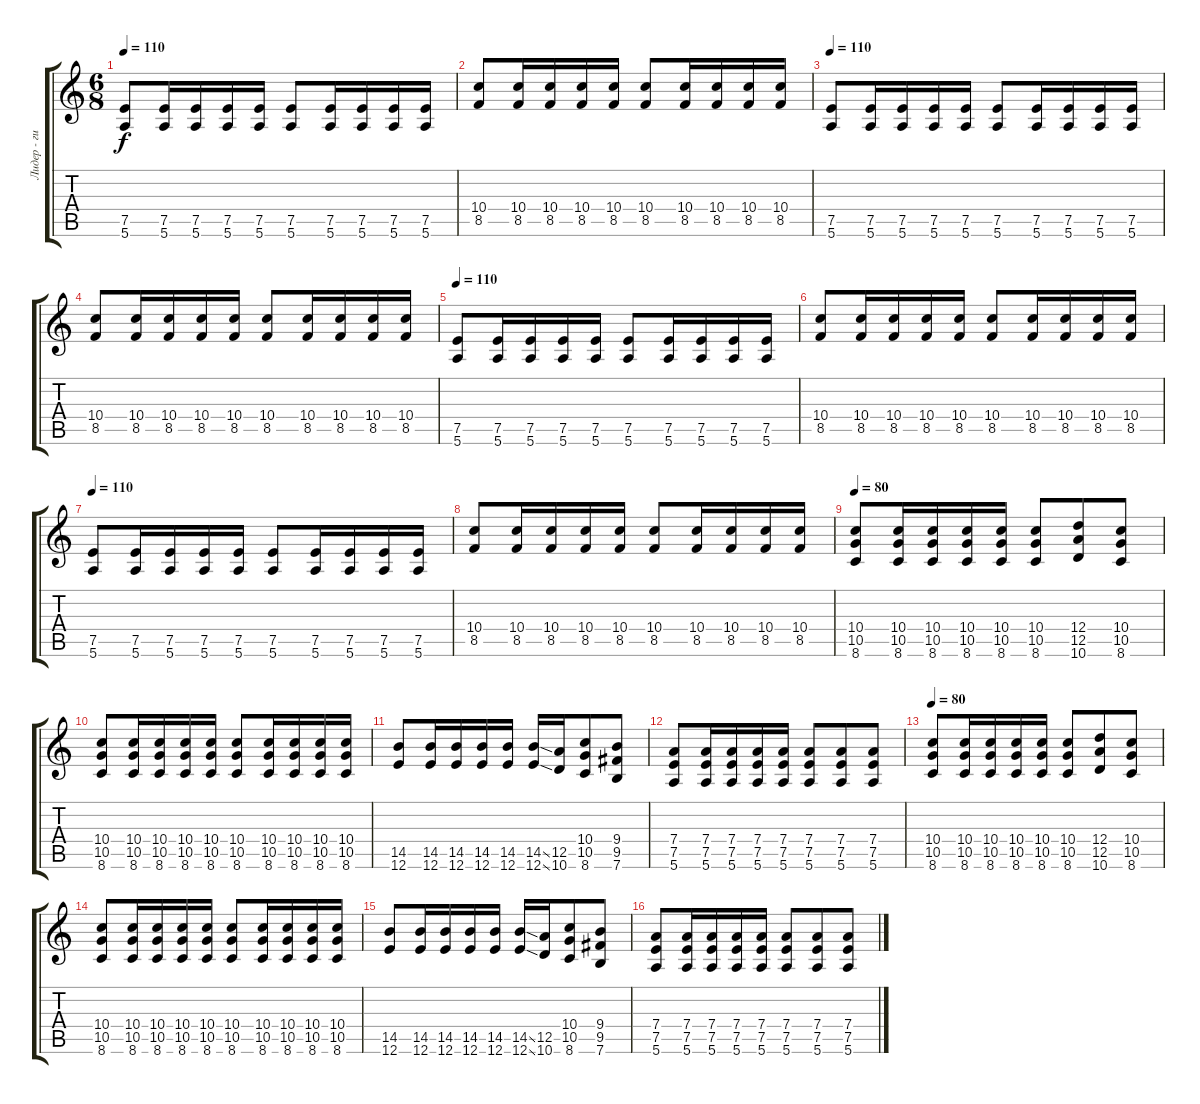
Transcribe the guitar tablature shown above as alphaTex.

\track ("Лидер - гитара" "Лидер - ги") {instrument distortionguitar}
\staff {score tabs}
\tuning (E4 B3 G3 D3 A2 E2) {hide}
\ts (6 8)
\tempo 110
\clef g2
\ks c
(7.5 5.6).8{dy f} (7.5 5.6).16 (7.5 5.6).16 (7.5 5.6).16 (7.5 5.6).16 (7.5 5.6).8 (7.5 5.6).16 (7.5 5.6).16 (7.5 5.6).16 (7.5 5.6).16 |
(10.4 8.5).8 (10.4 8.5).16 (10.4 8.5).16 (10.4 8.5).16 (10.4 8.5).16 (10.4 8.5).8 (10.4 8.5).16 (10.4 8.5).16 (10.4 8.5).16 (10.4 8.5).16 |
\tempo 110
(7.5 5.6).8 (7.5 5.6).16 (7.5 5.6).16 (7.5 5.6).16 (7.5 5.6).16 (7.5 5.6).8 (7.5 5.6).16 (7.5 5.6).16 (7.5 5.6).16 (7.5 5.6).16 |
(10.4 8.5).8 (10.4 8.5).16 (10.4 8.5).16 (10.4 8.5).16 (10.4 8.5).16 (10.4 8.5).8 (10.4 8.5).16 (10.4 8.5).16 (10.4 8.5).16 (10.4 8.5).16 |
\tempo 110
(7.5 5.6).8 (7.5 5.6).16 (7.5 5.6).16 (7.5 5.6).16 (7.5 5.6).16 (7.5 5.6).8 (7.5 5.6).16 (7.5 5.6).16 (7.5 5.6).16 (7.5 5.6).16 |
(10.4 8.5).8 (10.4 8.5).16 (10.4 8.5).16 (10.4 8.5).16 (10.4 8.5).16 (10.4 8.5).8 (10.4 8.5).16 (10.4 8.5).16 (10.4 8.5).16 (10.4 8.5).16 |
\tempo 110
(7.5 5.6).8 (7.5 5.6).16 (7.5 5.6).16 (7.5 5.6).16 (7.5 5.6).16 (7.5 5.6).8 (7.5 5.6).16 (7.5 5.6).16 (7.5 5.6).16 (7.5 5.6).16 |
(10.4 8.5).8 (10.4 8.5).16 (10.4 8.5).16 (10.4 8.5).16 (10.4 8.5).16 (10.4 8.5).8 (10.4 8.5).16 (10.4 8.5).16 (10.4 8.5).16 (10.4 8.5).16 |
\tempo 80
(10.4 10.5 8.6).8 (10.4 10.5 8.6).16 (10.4 10.5 8.6).16 (10.4 10.5 8.6).16 (10.4 10.5 8.6).16 (10.4 10.5 8.6).8 (12.4 12.5 10.6).8 (10.4 10.5 8.6).8 |
(10.4 10.5 8.6).8 (10.4 10.5 8.6).16 (10.4 10.5 8.6).16 (10.4 10.5 8.6).16 (10.4 10.5 8.6).16 (10.4 10.5 8.6).8 (10.4 10.5 8.6).16 (10.4 10.5 8.6).16 (10.4 10.5 8.6).16 (10.4 10.5 8.6).16 |
(14.5 12.6).8 (14.5 12.6).16 (14.5 12.6).16 (14.5 12.6).16 (14.5 12.6).16 (14.5{ss} 12.6{ss}).16 (12.5 10.6).16 (10.4 10.5 8.6).8 (9.4 9.5 7.6).8 |
(7.4 7.5 5.6).8 (7.4 7.5 5.6).16 (7.4 7.5 5.6).16 (7.4 7.5 5.6).16 (7.4 7.5 5.6).16 (7.4 7.5 5.6).8 (7.4 7.5 5.6).8 (7.4 7.5 5.6).8 |
\tempo 80
(10.4 10.5 8.6).8 (10.4 10.5 8.6).16 (10.4 10.5 8.6).16 (10.4 10.5 8.6).16 (10.4 10.5 8.6).16 (10.4 10.5 8.6).8 (12.4 12.5 10.6).8 (10.4 10.5 8.6).8 |
(10.4 10.5 8.6).8 (10.4 10.5 8.6).16 (10.4 10.5 8.6).16 (10.4 10.5 8.6).16 (10.4 10.5 8.6).16 (10.4 10.5 8.6).8 (10.4 10.5 8.6).16 (10.4 10.5 8.6).16 (10.4 10.5 8.6).16 (10.4 10.5 8.6).16 |
(14.5 12.6).8 (14.5 12.6).16 (14.5 12.6).16 (14.5 12.6).16 (14.5 12.6).16 (14.5{ss} 12.6{ss}).16 (12.5 10.6).16 (10.4 10.5 8.6).8 (9.4 9.5 7.6).8 |
(7.4 7.5 5.6).8 (7.4 7.5 5.6).16 (7.4 7.5 5.6).16 (7.4 7.5 5.6).16 (7.4 7.5 5.6).16 (7.4 7.5 5.6).8 (7.4 7.5 5.6).8 (7.4 7.5 5.6).8
